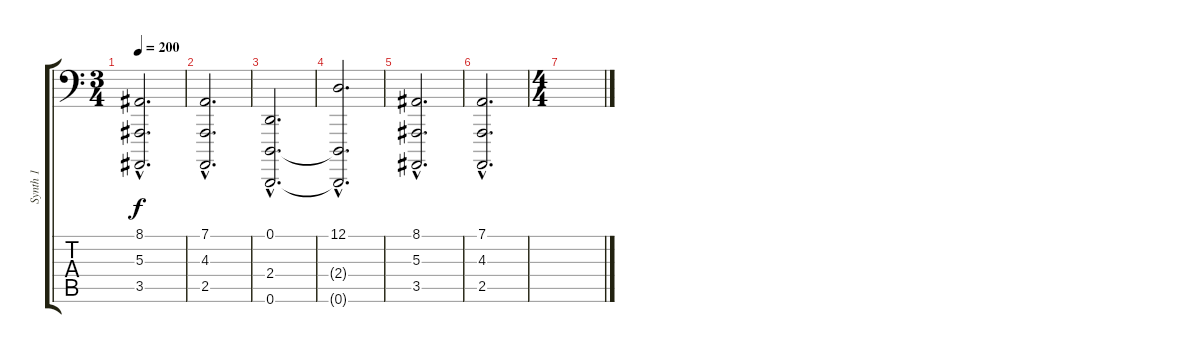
\track ("Synth 1" "Synth 1") {instrument stringensemble1}
\staff {score tabs}
\tuning (D2 A1 F1 C1 G0 D0) {hide}
\ts (3 4)
\tempo 200
\clef f4
\ks c
(8.1{hac} 5.3{hac} 3.5{hac}).2{d dy f} |
(7.1{hac} 4.3{hac} 2.5{hac}).2{d} |
(0.1{hac} 2.4{hac} 0.6{hac}).2{d} |
(12.1{hac} 2.4{hac t} 0.6{hac t}).2{d} |
(8.1{hac} 5.3{hac} 3.5{hac}).2{d} |
(7.1{hac} 4.3{hac} 2.5{hac}).2{d} |
\ts (4 4)
